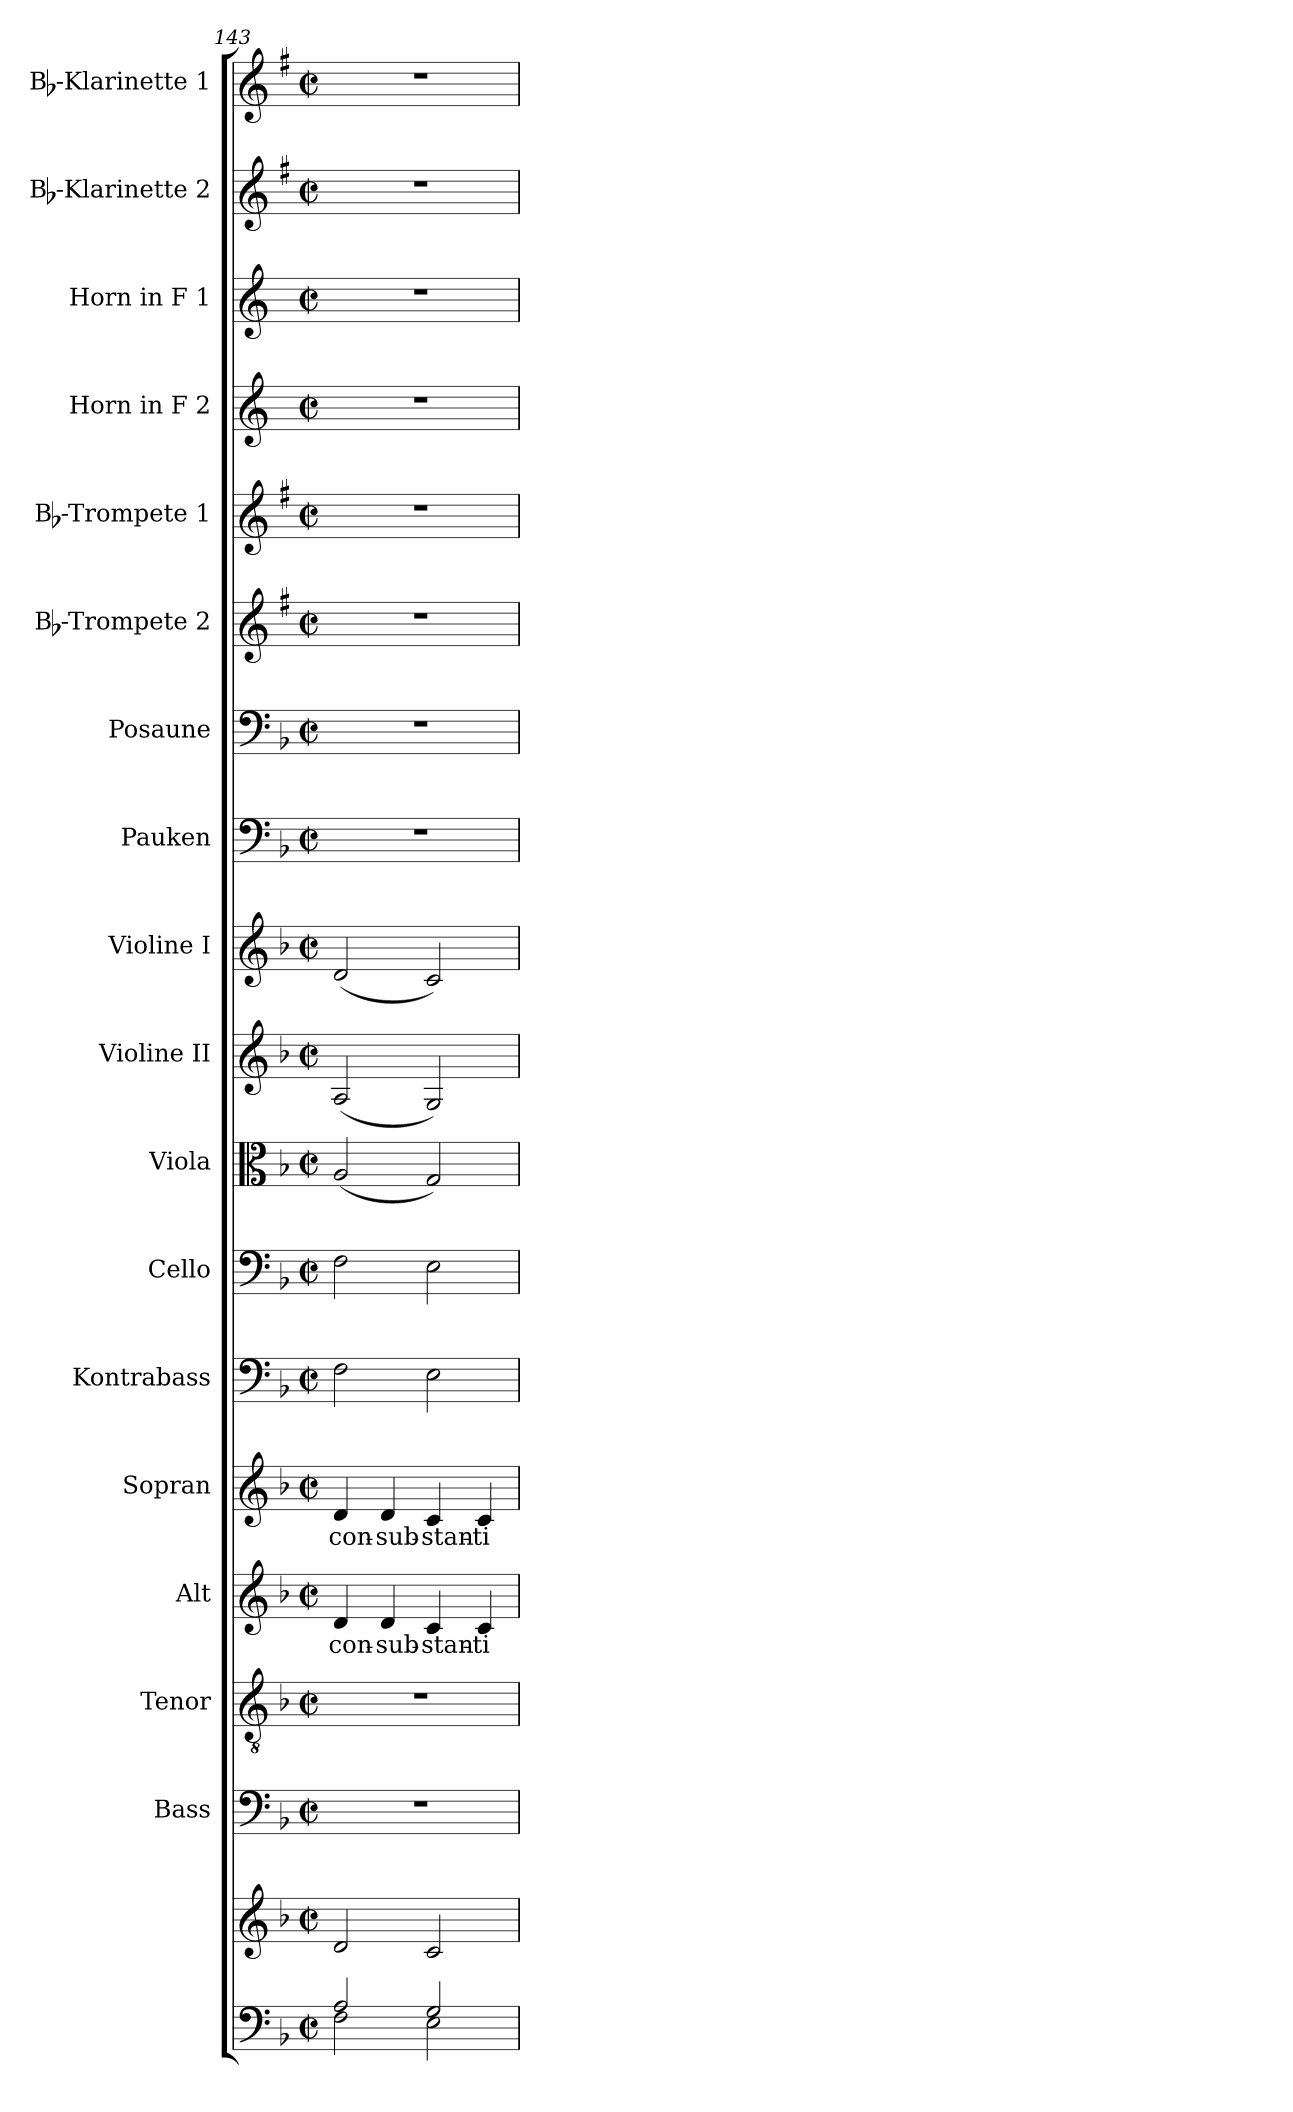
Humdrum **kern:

**kern	**kern	**kern	**kern	**kern	**text	**kern	**text	**kern	**kern	**kern	**kern	**kern	**kern	**kern	**kern	**kern	**kern	**kern	**kern	**kern
*part18	*part18	*part17	*part16	*part15	*part15	*part14	*part14	*part13	*part12	*part11	*part10	*part9	*part8	*part7	*part6	*part5	*part4	*part3	*part2	*part1
*staff19	*staff18	*staff17	*staff16	*staff15	*staff15	*staff14	*staff14	*staff13	*staff12	*staff11	*staff10	*staff9	*staff8	*staff7	*staff6	*staff5	*staff4	*staff3	*staff2	*staff1
*	*	*I"Bass	*I"Tenor	*I"Alt	*	*I"Sopran	*	*I"Kontrabass	*I"Cello	*I"Viola	*I"Violine II	*I"Violine I	*I"Pauken	*I"Posaune	*I"Bb-Trompete 2	*I"Bb-Trompete 1	*I"Horn in F 2	*I"Horn in F 1	*I"Bb-Klarinette 2	*I"Bb-Klarinette 1
*	*	*I'B.	*I'T.	*I'A.	*	*I'S.	*	*I'Kb.	*	*I'Vla.	*I'Vl. II	*I'Vl. I	*I'Pk.	*I'Pos.	*I'Bb Trp. 2	*I'Bb Trp. 1	*	*	*I'Bb Kl. 2	*I'Bb Kl. 1
*clefF4	*clefG2	*clefF4	*clefGv2	*clefG2	*	*clefG2	*	*clefF4	*clefF4	*clefC3	*clefG2	*clefG2	*clefF4	*clefF4	*clefG2	*clefG2	*clefG2	*clefG2	*clefG2	*clefG2
*	*	*	*	*	*	*	*	*ITrd7c12	*	*	*	*	*	*	*ITrd1c2	*ITrd1c2	*ITrd4c7	*ITrd4c7	*ITrd1c2	*ITrd1c2
*k[b-]	*k[b-]	*k[b-]	*k[b-]	*k[b-]	*	*k[b-]	*	*k[b-]	*k[b-]	*k[b-]	*k[b-]	*k[b-]	*k[b-]	*k[b-]	*k[b-]	*k[b-]	*k[b-]	*k[b-]	*k[b-]	*k[b-]
*F:	*F:	*F:	*F:	*F:	*	*F:	*	*F:	*F:	*F:	*F:	*F:	*F:	*F:	*F:	*F:	*F:	*F:	*F:	*F:
*M2/2	*M2/2	*M2/2	*M2/2	*M2/2	*	*M2/2	*	*M2/2	*M2/2	*M2/2	*M2/2	*M2/2	*M2/2	*M2/2	*M2/2	*M2/2	*M2/2	*M2/2	*M2/2	*M2/2
*met(c|)	*met(c|)	*met(c|)	*met(c|)	*met(c|)	*	*met(c|)	*	*met(c|)	*met(c|)	*met(c|)	*met(c|)	*met(c|)	*met(c|)	*met(c|)	*met(c|)	*met(c|)	*met(c|)	*met(c|)	*met(c|)	*met(c|)
=143	=143	=143	=143	=143	=143	=143	=143	=143	=143	=143	=143	=143	=143	=143	=143	=143	=143	=143	=143	=143
*^	*	*	*	*	*	*	*	*	*	*	*	*	*	*	*	*	*	*	*	*
!	!	!	!	!	!	!LO:LY:b	!	!LO:LY:b	!	!	!	!	!	!	!	!	!	!	!	!	!
2A/	2F\	2d/	1r	1r	4d/	con-	4d/	con-	2FF\	2F\	(<2A/	(<2A/	(<2d/	1r	1r	1r	1r	1r	1r	1r	1r
!	!	!	!	!	!	!LO:LY:b	!	!LO:LY:b	!	!	!	!	!	!	!	!	!	!	!	!	!
.	.	.	.	.	4d/	-sub-	4d/	-sub-	.	.	.	.	.	.	.	.	.	.	.	.	.
!	!	!	!	!	!	!LO:LY:b	!	!LO:LY:b	!	!	!	!	!	!	!	!	!	!	!	!	!
2G/	2E\	2c/	.	.	4c/	-stan-	4c/	-stan-	2EE\	2E\	2G/)	2G/)	2c/)	.	.	.	.	.	.	.	.
!	!	!	!	!	!	!LO:LY:b	!	!LO:LY:b	!	!	!	!	!	!	!	!	!	!	!	!	!
.	.	.	.	.	4c/	-ti-	4c/	-ti-	.	.	.	.	.	.	.	.	.	.	.	.	.
*v	*v	*	*	*	*	*	*	*	*	*	*	*	*	*	*	*	*	*	*	*	*
=	=	=	=	=	=	=	=	=	=	=	=	=	=	=	=	=	=	=	=	=
*-	*-	*-	*-	*-	*-	*-	*-	*-	*-	*-	*-	*-	*-	*-	*-	*-	*-	*-	*-	*-
